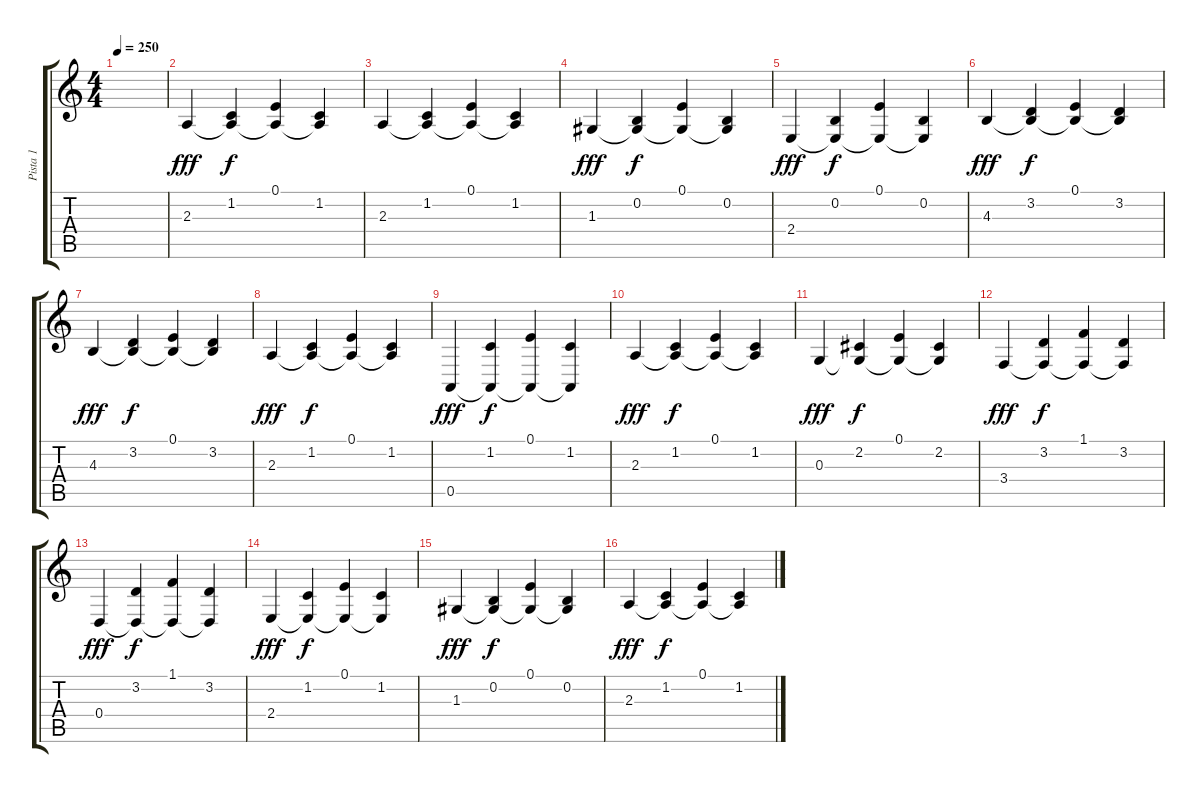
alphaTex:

\track ("Pista 1" "Pista 1") {instrument acousticgrandpiano}
\staff {score tabs}
\tuning (E4 B3 G3 D3 A2 E2) {hide}
\ts (4 4)
\tempo 250
\clef g2
\ks c
|
2.3.4{dy fff} (1.2 2.3{t}).4{dy f} (0.1 2.3{t}).4 (1.2 2.3{t}).4 |
2.3.4 (1.2 2.3{t}).4 (0.1 2.3{t}).4 (1.2 2.3{t}).4 |
1.3.4{dy fff} (0.2 1.3{t}).4{dy f} (0.1 1.3{t}).4 (0.2 1.3{t}).4 |
2.4.4{dy fff} (0.2 2.4{t}).4{dy f} (0.1 2.4{t}).4 (0.2 2.4{t}).4 |
4.3.4{dy fff} (3.2 4.3{t}).4{dy f} (0.1 4.3{t}).4 (3.2 4.3{t}).4 |
4.3.4{dy fff} (3.2 4.3{t}).4{dy f} (0.1 4.3{t}).4 (3.2 4.3{t}).4 |
2.3.4{dy fff} (1.2 2.3{t}).4{dy f} (0.1 2.3{t}).4 (1.2 2.3{t}).4 |
0.5.4{dy fff} (1.2 0.5{t}).4{dy f} (0.1 0.5{t}).4 (1.2 0.5{t}).4 |
2.3.4{dy fff} (1.2 2.3{t}).4{dy f} (0.1 2.3{t}).4 (1.2 2.3{t}).4 |
0.3.4{dy fff} (2.2 0.3{t}).4{dy f} (0.1 0.3{t}).4 (2.2 0.3{t}).4 |
3.4.4{dy fff} (3.2 3.4{t}).4{dy f} (1.1 3.4{t}).4 (3.2 3.4{t}).4 |
0.4.4{dy fff} (3.2 0.4{t}).4{dy f} (1.1 0.4{t}).4 (3.2 0.4{t}).4 |
2.4.4{dy fff} (1.2 2.4{t}).4{dy f} (0.1 2.4{t}).4 (1.2 2.4{t}).4 |
1.3.4{dy fff} (0.2 1.3{t}).4{dy f} (0.1 1.3{t}).4 (0.2 1.3{t}).4 |
2.3.4{dy fff} (1.2 2.3{t}).4{dy f} (0.1 2.3{t}).4 (1.2 2.3{t}).4
